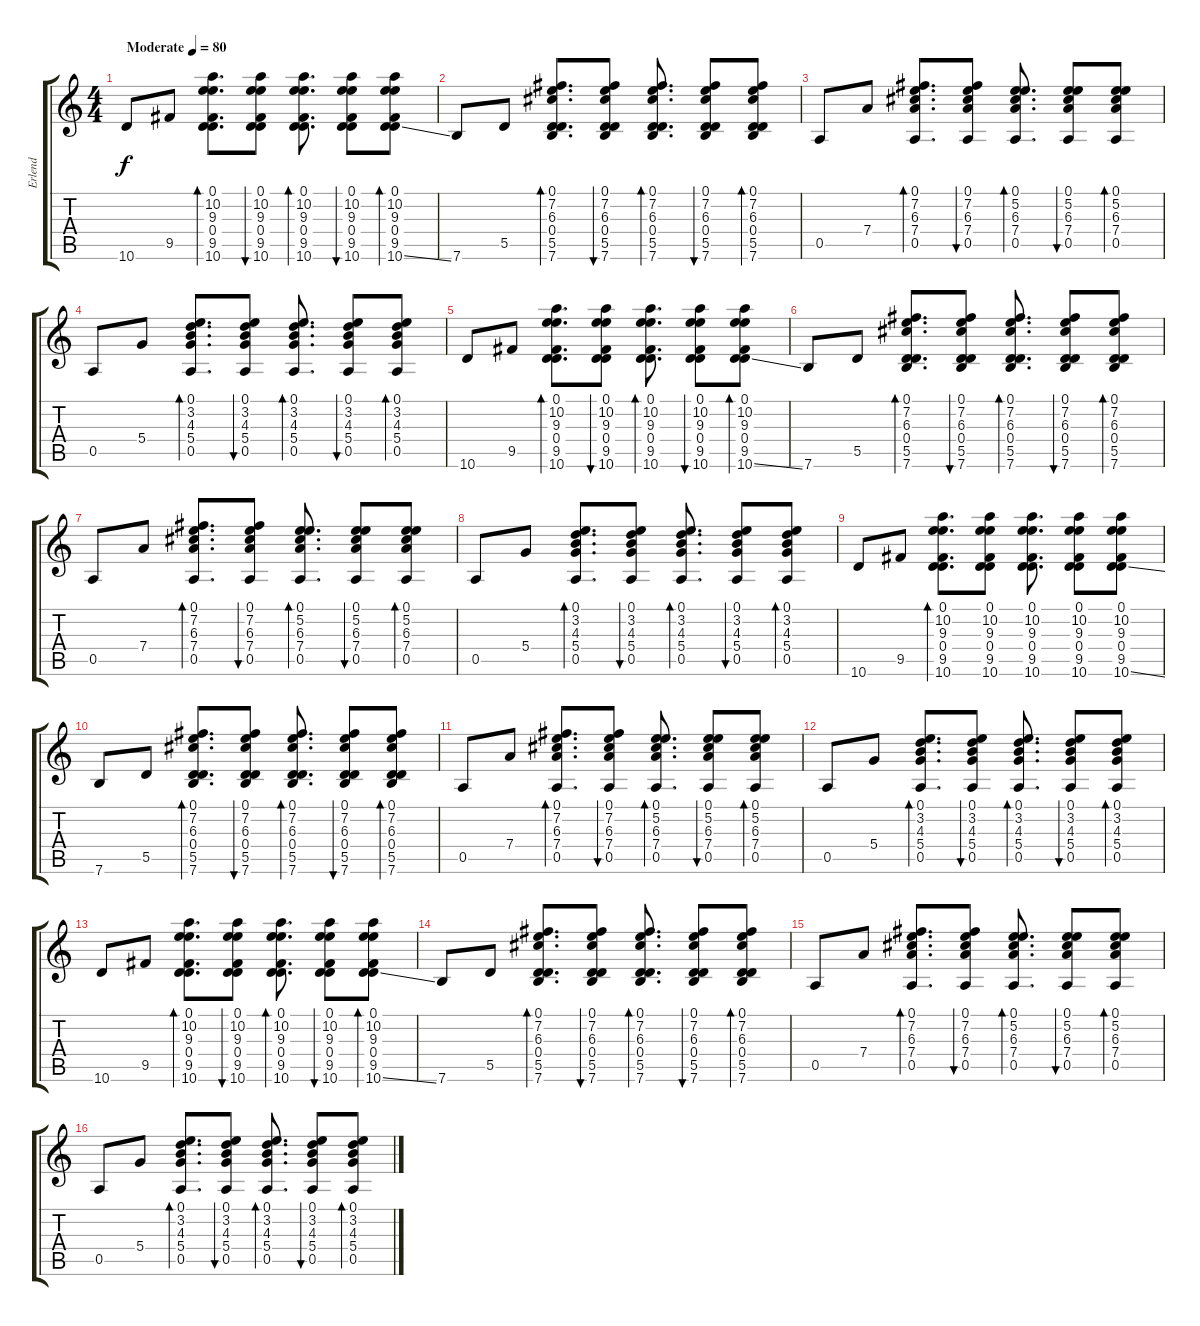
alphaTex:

\track ("Erlend" "Erlend") {instrument acousticguitarsteel}
\staff {score tabs}
\tuning (E4 B3 G3 D3 A2 E2) {hide}
\ts (4 4)
\tempo (80 "Moderate")
\clef g2
\ks c
10.6.8{dy f instrument acousticguitarsteel} 9.5.8 (0.1 10.2 9.3 0.4 9.5 10.6).8{d bd 60} (0.1 10.2 9.3 0.4 9.5 10.6).8{bu 60} (0.1 10.2 9.3 0.4 9.5 10.6).8{d bd 60} (0.1 10.2 9.3 0.4 9.5 10.6).8{bu 60} (0.1 10.2 9.3 0.4 9.5 10.6{ss}).8{bd 60} |
7.6.8 5.5.8 (0.1 7.2 6.3 0.4 5.5 7.6).8{d bd 60} (0.1 7.2 6.3 0.4 5.5 7.6).8{bu 60} (0.1 7.2 6.3 0.4 5.5 7.6).8{d bd 60} (0.1 7.2 6.3 0.4 5.5 7.6).8{bu 60} (0.1 7.2 6.3 0.4 5.5 7.6).8{bd 60} |
0.5.8 7.4.8 (0.1 7.2 6.3 7.4 0.5).8{d bd 60} (0.1 7.2 6.3 7.4 0.5).8{bu 60} (0.1 5.2 6.3 7.4 0.5).8{d bd 60} (0.1 5.2 6.3 7.4 0.5).8{bu 60} (0.1 5.2 6.3 7.4 0.5).8{bd 60} |
0.5.8 5.4.8 (0.1 3.2 4.3 5.4 0.5).8{d bd 60} (0.1 3.2 4.3 5.4 0.5).8{bu 60} (0.1 3.2 4.3 5.4 0.5).8{d bd 60} (0.1 3.2 4.3 5.4 0.5).8{bu 60} (0.1 3.2 4.3 5.4 0.5).8{bd 60} |
10.6.8 9.5.8 (0.1 10.2 9.3 0.4 9.5 10.6).8{d bd 60} (0.1 10.2 9.3 0.4 9.5 10.6).8{bu 60} (0.1 10.2 9.3 0.4 9.5 10.6).8{d bd 60} (0.1 10.2 9.3 0.4 9.5 10.6).8{bu 60} (0.1 10.2 9.3 0.4 9.5 10.6{ss}).8{bd 60} |
7.6.8 5.5.8 (0.1 7.2 6.3 0.4 5.5 7.6).8{d bd 60} (0.1 7.2 6.3 0.4 5.5 7.6).8{bu 60} (0.1 7.2 6.3 0.4 5.5 7.6).8{d bd 60} (0.1 7.2 6.3 0.4 5.5 7.6).8{bu 60} (0.1 7.2 6.3 0.4 5.5 7.6).8{bd 60} |
0.5.8 7.4.8 (0.1 7.2 6.3 7.4 0.5).8{d bd 60} (0.1 7.2 6.3 7.4 0.5).8{bu 60} (0.1 5.2 6.3 7.4 0.5).8{d bd 60} (0.1 5.2 6.3 7.4 0.5).8{bu 60} (0.1 5.2 6.3 7.4 0.5).8{bd 60} |
0.5.8 5.4.8 (0.1 3.2 4.3 5.4 0.5).8{d bd 60} (0.1 3.2 4.3 5.4 0.5).8{bu 60} (0.1 3.2 4.3 5.4 0.5).8{d bd 60} (0.1 3.2 4.3 5.4 0.5).8{bu 60} (0.1 3.2 4.3 5.4 0.5).8{bd 60} |
10.6.8 9.5.8 (0.1 10.2 9.3 0.4 9.5 10.6).8{d bd 60} (0.1 10.2 9.3 0.4 9.5 10.6).8 (0.1 10.2 9.3 0.4 9.5 10.6).8{d} (0.1 10.2 9.3 0.4 9.5 10.6).8 (0.1 10.2 9.3 0.4 9.5 10.6{ss}).8 |
7.6.8 5.5.8 (0.1 7.2 6.3 0.4 5.5 7.6).8{d bd 60} (0.1 7.2 6.3 0.4 5.5 7.6).8{bu 60} (0.1 7.2 6.3 0.4 5.5 7.6).8{d bd 60} (0.1 7.2 6.3 0.4 5.5 7.6).8{bu 60} (0.1 7.2 6.3 0.4 5.5 7.6).8{bd 60} |
0.5.8 7.4.8 (0.1 7.2 6.3 7.4 0.5).8{d bd 60} (0.1 7.2 6.3 7.4 0.5).8{bu 60} (0.1 5.2 6.3 7.4 0.5).8{d bd 60} (0.1 5.2 6.3 7.4 0.5).8{bu 60} (0.1 5.2 6.3 7.4 0.5).8{bd 60} |
0.5.8 5.4.8 (0.1 3.2 4.3 5.4 0.5).8{d bd 60} (0.1 3.2 4.3 5.4 0.5).8{bu 60} (0.1 3.2 4.3 5.4 0.5).8{d bd 60} (0.1 3.2 4.3 5.4 0.5).8{bu 60} (0.1 3.2 4.3 5.4 0.5).8{bd 60} |
10.6.8 9.5.8 (0.1 10.2 9.3 0.4 9.5 10.6).8{d bd 60} (0.1 10.2 9.3 0.4 9.5 10.6).8{bu 60} (0.1 10.2 9.3 0.4 9.5 10.6).8{d bd 60} (0.1 10.2 9.3 0.4 9.5 10.6).8{bu 60} (0.1 10.2 9.3 0.4 9.5 10.6{ss}).8{bd 60} |
7.6.8 5.5.8 (0.1 7.2 6.3 0.4 5.5 7.6).8{d bd 60} (0.1 7.2 6.3 0.4 5.5 7.6).8{bu 60} (0.1 7.2 6.3 0.4 5.5 7.6).8{d bd 60} (0.1 7.2 6.3 0.4 5.5 7.6).8{bu 60} (0.1 7.2 6.3 0.4 5.5 7.6).8{bd 60} |
0.5.8 7.4.8 (0.1 7.2 6.3 7.4 0.5).8{d bd 60} (0.1 7.2 6.3 7.4 0.5).8{bu 60} (0.1 5.2 6.3 7.4 0.5).8{d bd 60} (0.1 5.2 6.3 7.4 0.5).8{bu 60} (0.1 5.2 6.3 7.4 0.5).8{bd 60} |
0.5.8 5.4.8 (0.1 3.2 4.3 5.4 0.5).8{d bd 60} (0.1 3.2 4.3 5.4 0.5).8{bu 60} (0.1 3.2 4.3 5.4 0.5).8{d bd 60} (0.1 3.2 4.3 5.4 0.5).8{bu 60} (0.1 3.2 4.3 5.4 0.5).8{bd 60}
